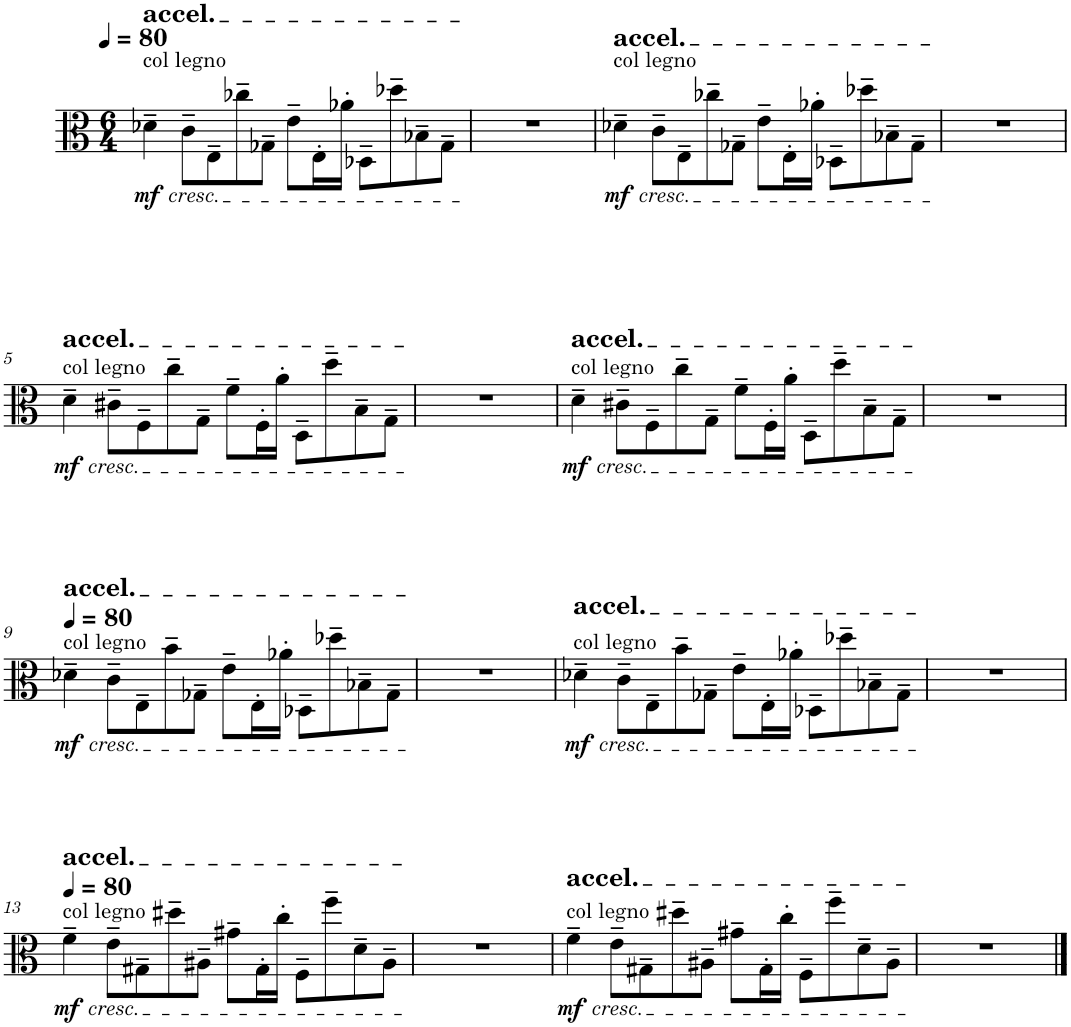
**kern	**dynam
*part1	*part1
*staff1	*staff1
*I"Viola	*
*I'Vla.	*
*clefC3	*
*k[]	*
*M6/4	*
*MM80	*
=1	=1
!LO:TX:a:t=col legno	!
!LO:TX:a:t=accel.	!
!LO:TX:b:i:t=cresc.	!
!	!LO:DY:b
4d-X~\	mf
8c~\L	.
8E~\	.
8cc-X~\	.
8G-X~\J	.
8e~\L	.
16E'\L	.
16a-X'\JJ	.
8D-X~\L	.
8dd-X~\	.
8B-X~\	.
8G-~\J	.
=2	=2
1.r	.
=3	=3
!LO:TX:a:t=col legno	!
!LO:TX:a:t=accel.	!
!LO:TX:b:i:t=cresc.	!
!	!LO:DY:b
4d-X~\	mf
8c~\L	.
8E~\	.
8cc-X~\	.
8G-X~\J	.
8e~\L	.
16E'\L	.
16a-X'\JJ	.
8D-X~\L	.
8dd-X~\	.
8B-X~\	.
8G-~\J	.
=4	=4
1.r	.
!!LO:LB:g=z
=5	=5
!LO:TX:a:t=col legno	!
!LO:TX:a:t=accel.	!
!LO:TX:b:i:t=cresc.	!
!	!LO:DY:b
4d~\	mf
8c#X~\L	.
8F~\	.
8cc~\	.
8G~\J	.
8f~\L	.
16F'\L	.
16a'\JJ	.
8D~\L	.
8dd~\	.
8B~\	.
8G~\J	.
=6	=6
1.r	.
=7	=7
!LO:TX:a:t=col legno	!
!LO:TX:a:t=accel.	!
!LO:TX:b:i:t=cresc.	!
!	!LO:DY:b
4d~\	mf
8c#X~\L	.
8F~\	.
8cc~\	.
8G~\J	.
8f~\L	.
16F'\L	.
16a'\JJ	.
8D~\L	.
8dd~\	.
8B~\	.
8G~\J	.
=8	=8
1.r	.
!!LO:LB:g=z
=9	=9
*MM80	*
!LO:TX:a:t=col legno	!
!LO:TX:a:t=accel.	!
!LO:TX:b:i:t=cresc.	!
!	!LO:DY:b
4d-X~\	mf
8c~\L	.
8E~\	.
8b~\	.
8G-X~\J	.
8e~\L	.
16E'\L	.
16a-X'\JJ	.
8D-X~\L	.
8dd-X~\	.
8B-X~\	.
8G-~\J	.
=10	=10
1.r	.
=11	=11
!LO:TX:a:t=col legno	!
!LO:TX:a:t=accel.	!
!LO:TX:b:i:t=cresc.	!
!	!LO:DY:b
4d-X~\	mf
8c~\L	.
8E~\	.
8b~\	.
8G-X~\J	.
8e~\L	.
16E'\L	.
16a-X'\JJ	.
8D-X~\L	.
8dd-X~\	.
8B-X~\	.
8G-~\J	.
=12	=12
1.r	.
!!LO:LB:g=z
=13	=13
*MM80	*
!LO:TX:a:t=col legno	!
!LO:TX:a:t=accel.	!
!LO:TX:b:i:t=cresc.	!
!	!LO:DY:b
4f~\	mf
8e~\L	.
8G#X~\	.
8dd#X~\	.
8A#X~\J	.
8g#X~\L	.
16G#'\L	.
16cc'\JJ	.
8F~\L	.
8ff~\	.
8d~\	.
8A#~\J	.
=14	=14
1.r	.
=15	=15
!LO:TX:a:t=col legno	!
!LO:TX:a:t=accel.	!
!LO:TX:b:i:t=cresc.	!
!	!LO:DY:b
4f~\	mf
8e~\L	.
8G#X~\	.
8dd#X~\	.
8A#X~\J	.
8g#X~\L	.
16G#'\L	.
16cc'\JJ	.
8F~\L	.
8ff~\	.
8d~\	.
8A#~\J	.
=16	=16
1.r	.
==	==
*-	*-
